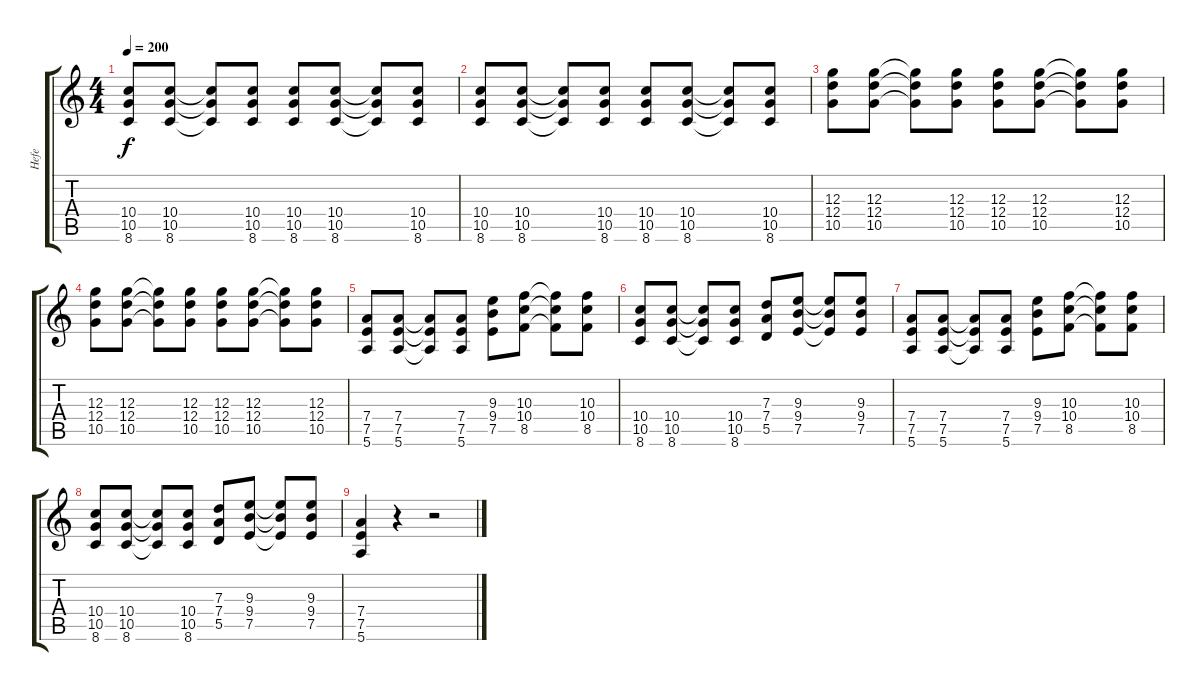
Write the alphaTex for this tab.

\track ("Hefe" "Hefe") {instrument distortionguitar}
\staff {score tabs}
\tuning (E4 B3 G3 D3 A2 E2) {hide}
\ts (4 4)
\tempo 200
\clef g2
\ks c
(10.4 10.5 8.6).8{dy f} (10.4 10.5 8.6).8 (10.4{t} 10.5{t} 8.6{t}).8 (10.4 10.5 8.6).8 (10.4 10.5 8.6).8 (10.4 10.5 8.6).8 (10.4{t} 10.5{t} 8.6{t}).8 (10.4 10.5 8.6).8 |
(10.4 10.5 8.6).8 (10.4 10.5 8.6).8 (10.4{t} 10.5{t} 8.6{t}).8 (10.4 10.5 8.6).8 (10.4 10.5 8.6).8 (10.4 10.5 8.6).8 (10.4{t} 10.5{t} 8.6{t}).8 (10.4 10.5 8.6).8 |
(12.3 12.4 10.5).8 (12.3 12.4 10.5).8 (12.3{t} 12.4{t} 10.5{t}).8 (12.3 12.4 10.5).8 (12.3 12.4 10.5).8 (12.3 12.4 10.5).8 (12.3{t} 12.4{t} 10.5{t}).8 (12.3 12.4 10.5).8 |
(12.3 12.4 10.5).8 (12.3 12.4 10.5).8 (12.3{t} 12.4{t} 10.5{t}).8 (12.3 12.4 10.5).8 (12.3 12.4 10.5).8 (12.3 12.4 10.5).8 (12.3{t} 12.4{t} 10.5{t}).8 (12.3 12.4 10.5).8 |
(7.4 7.5 5.6).8 (7.4 7.5 5.6).8 (7.4{t} 7.5{t} 5.6{t}).8 (7.4 7.5 5.6).8 (9.3 9.4 7.5).8 (10.3 10.4 8.5).8 (10.3{t} 10.4{t} 8.5{t}).8 (10.3 10.4 8.5).8 |
(10.4 10.5 8.6).8 (10.4 10.5 8.6).8 (10.4{t} 10.5{t} 8.6{t}).8 (10.4 10.5 8.6).8 (7.3 7.4 5.5).8 (9.3 9.4 7.5).8 (9.3{t} 9.4{t} 7.5{t}).8 (9.3 9.4 7.5).8 |
(7.4 7.5 5.6).8 (7.4 7.5 5.6).8 (7.4{t} 7.5{t} 5.6{t}).8 (7.4 7.5 5.6).8 (9.3 9.4 7.5).8 (10.3 10.4 8.5).8 (10.3{t} 10.4{t} 8.5{t}).8 (10.3 10.4 8.5).8 |
(10.4 10.5 8.6).8 (10.4 10.5 8.6).8 (10.4{t} 10.5{t} 8.6{t}).8 (10.4 10.5 8.6).8 (7.3 7.4 5.5).8 (9.3 9.4 7.5).8 (9.3{t} 9.4{t} 7.5{t}).8 (9.3 9.4 7.5).8 |
(7.4 7.5 5.6).4 r.4 r.2
